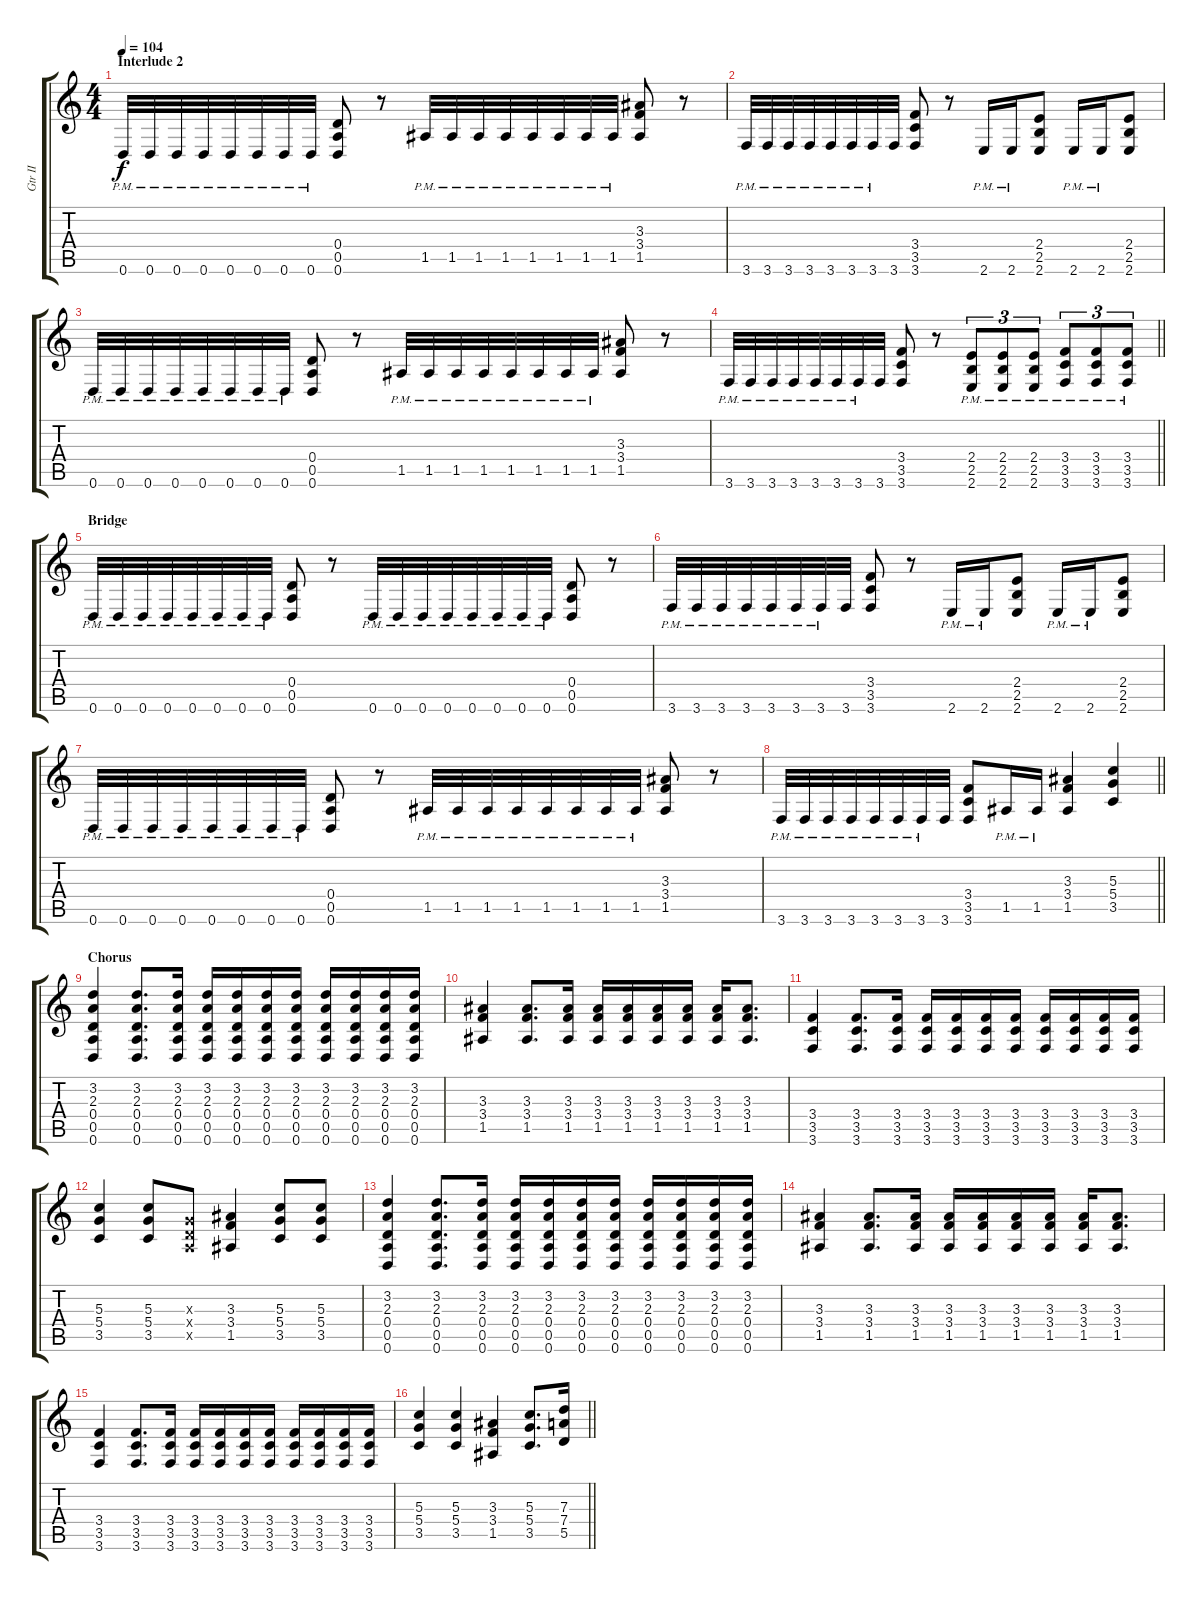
\track ("Gtr II" "Gtr II") {instrument distortionguitar}
\staff {score tabs}
\tuning (E4 B3 G3 D3 A2 D2) {hide}
\ts (4 4)
\section ("" "Interlude 2")
\tempo 104
\clef g2
\ks c
0.6{pm}.32{dy f} 0.6{pm}.32 0.6{pm}.32 0.6{pm}.32 0.6{pm}.32 0.6{pm}.32 0.6{pm}.32 0.6{pm}.32 (0.4 0.5 0.6).8 r.8 1.5{pm}.32 1.5{pm}.32 1.5{pm}.32 1.5{pm}.32 1.5{pm}.32 1.5{pm}.32 1.5{pm}.32 1.5{pm}.32 (3.3 3.4 1.5).8 r.8 |
3.6{pm}.32 3.6{pm}.32 3.6{pm}.32 3.6{pm}.32 3.6{pm}.32 3.6{pm}.32 3.6{pm}.32 3.6.32 (3.4 3.5 3.6).8 r.8 2.6{pm}.16 2.6{pm}.16 (2.4 2.5 2.6).8 2.6{pm}.16 2.6{pm}.16 (2.4 2.5 2.6).8 |
0.6{pm}.32 0.6{pm}.32 0.6{pm}.32 0.6{pm}.32 0.6{pm}.32 0.6{pm}.32 0.6{pm}.32 0.6{pm}.32 (0.4 0.5 0.6).8 r.8 1.5{pm}.32 1.5{pm}.32 1.5{pm}.32 1.5{pm}.32 1.5{pm}.32 1.5{pm}.32 1.5{pm}.32 1.5{pm}.32 (3.3 3.4 1.5).8 r.8 |
\barLineRight lightlight
3.6{pm}.32 3.6{pm}.32 3.6{pm}.32 3.6{pm}.32 3.6{pm}.32 3.6{pm}.32 3.6{pm}.32 3.6.32 (3.4 3.5 3.6).8 r.8 (2.4{pm} 2.5{pm} 2.6{pm}).8{tu (3 2)} (2.4{pm} 2.5{pm} 2.6{pm}).8{tu (3 2)} (2.4{pm} 2.5{pm} 2.6{pm}).8{tu (3 2)} (3.4{pm} 3.5{pm} 3.6{pm}).8{tu (3 2)} (3.4{pm} 3.5{pm} 3.6{pm}).8{tu (3 2)} (3.4{pm} 3.5{pm} 3.6{pm}).8{tu (3 2)} |
\section ("" "Bridge")
0.6{pm}.32 0.6{pm}.32 0.6{pm}.32 0.6{pm}.32 0.6{pm}.32 0.6{pm}.32 0.6{pm}.32 0.6{pm}.32 (0.4 0.5 0.6).8 r.8 0.6{pm}.32 0.6{pm}.32 0.6{pm}.32 0.6{pm}.32 0.6{pm}.32 0.6{pm}.32 0.6{pm}.32 0.6{pm}.32 (0.4 0.5 0.6).8 r.8 |
3.6{pm}.32 3.6{pm}.32 3.6{pm}.32 3.6{pm}.32 3.6{pm}.32 3.6{pm}.32 3.6{pm}.32 3.6.32 (3.4 3.5 3.6).8 r.8 2.6{pm}.16 2.6{pm}.16 (2.4 2.5 2.6).8 2.6{pm}.16 2.6{pm}.16 (2.4 2.5 2.6).8 |
0.6{pm}.32 0.6{pm}.32 0.6{pm}.32 0.6{pm}.32 0.6{pm}.32 0.6{pm}.32 0.6{pm}.32 0.6{pm}.32 (0.4 0.5 0.6).8 r.8 1.5{pm}.32 1.5{pm}.32 1.5{pm}.32 1.5{pm}.32 1.5{pm}.32 1.5{pm}.32 1.5{pm}.32 1.5{pm}.32 (3.3 3.4 1.5).8 r.8 |
\barLineRight lightlight
3.6{pm}.32 3.6{pm}.32 3.6{pm}.32 3.6{pm}.32 3.6{pm}.32 3.6{pm}.32 3.6{pm}.32 3.6.32 (3.4 3.5 3.6).8 1.5{pm}.16 1.5{pm}.16 (3.3 3.4 1.5).4 (5.3 5.4 3.5).4 |
\section ("" "Chorus")
(3.2 2.3 0.4 0.5 0.6).4 (3.2 2.3 0.4 0.5 0.6).8{d} (3.2 2.3 0.4 0.5 0.6).16 (3.2 2.3 0.4 0.5 0.6).16 (3.2 2.3 0.4 0.5 0.6).16 (3.2 2.3 0.4 0.5 0.6).16 (3.2 2.3 0.4 0.5 0.6).16 (3.2 2.3 0.4 0.5 0.6).16 (3.2 2.3 0.4 0.5 0.6).16 (3.2 2.3 0.4 0.5 0.6).16 (3.2 2.3 0.4 0.5 0.6).16 |
(3.3 3.4 1.5).4 (3.3 3.4 1.5).8{d} (3.3 3.4 1.5).16 (3.3 3.4 1.5).16 (3.3 3.4 1.5).16 (3.3 3.4 1.5).16 (3.3 3.4 1.5).16 (3.3 3.4 1.5).16 (3.3 3.4 1.5).8{d} |
(3.4 3.5 3.6).4 (3.4 3.5 3.6).8{d} (3.4 3.5 3.6).16 (3.4 3.5 3.6).16 (3.4 3.5 3.6).16 (3.4 3.5 3.6).16 (3.4 3.5 3.6).16 (3.4 3.5 3.6).16 (3.4 3.5 3.6).16 (3.4 3.5 3.6).16 (3.4 3.5 3.6).16 |
(5.3 5.4 3.5).4 (5.3 5.4 3.5).8 (0.3{x} 0.4{x} 0.5{x}).8 (3.3 3.4 1.5).4 (5.3 5.4 3.5).8 (5.3 5.4 3.5).8 |
(3.2 2.3 0.4 0.5 0.6).4 (3.2 2.3 0.4 0.5 0.6).8{d} (3.2 2.3 0.4 0.5 0.6).16 (3.2 2.3 0.4 0.5 0.6).16 (3.2 2.3 0.4 0.5 0.6).16 (3.2 2.3 0.4 0.5 0.6).16 (3.2 2.3 0.4 0.5 0.6).16 (3.2 2.3 0.4 0.5 0.6).16 (3.2 2.3 0.4 0.5 0.6).16 (3.2 2.3 0.4 0.5 0.6).16 (3.2 2.3 0.4 0.5 0.6).16 |
(3.3 3.4 1.5).4 (3.3 3.4 1.5).8{d} (3.3 3.4 1.5).16 (3.3 3.4 1.5).16 (3.3 3.4 1.5).16 (3.3 3.4 1.5).16 (3.3 3.4 1.5).16 (3.3 3.4 1.5).16 (3.3 3.4 1.5).8{d} |
(3.4 3.5 3.6).4 (3.4 3.5 3.6).8{d} (3.4 3.5 3.6).16 (3.4 3.5 3.6).16 (3.4 3.5 3.6).16 (3.4 3.5 3.6).16 (3.4 3.5 3.6).16 (3.4 3.5 3.6).16 (3.4 3.5 3.6).16 (3.4 3.5 3.6).16 (3.4 3.5 3.6).16 |
\barLineRight lightlight
(5.3 5.4 3.5).4 (5.3 5.4 3.5).4 (3.3 3.4 1.5).4 (5.3 5.4 3.5).8{d} (7.3 7.4 5.5).16
